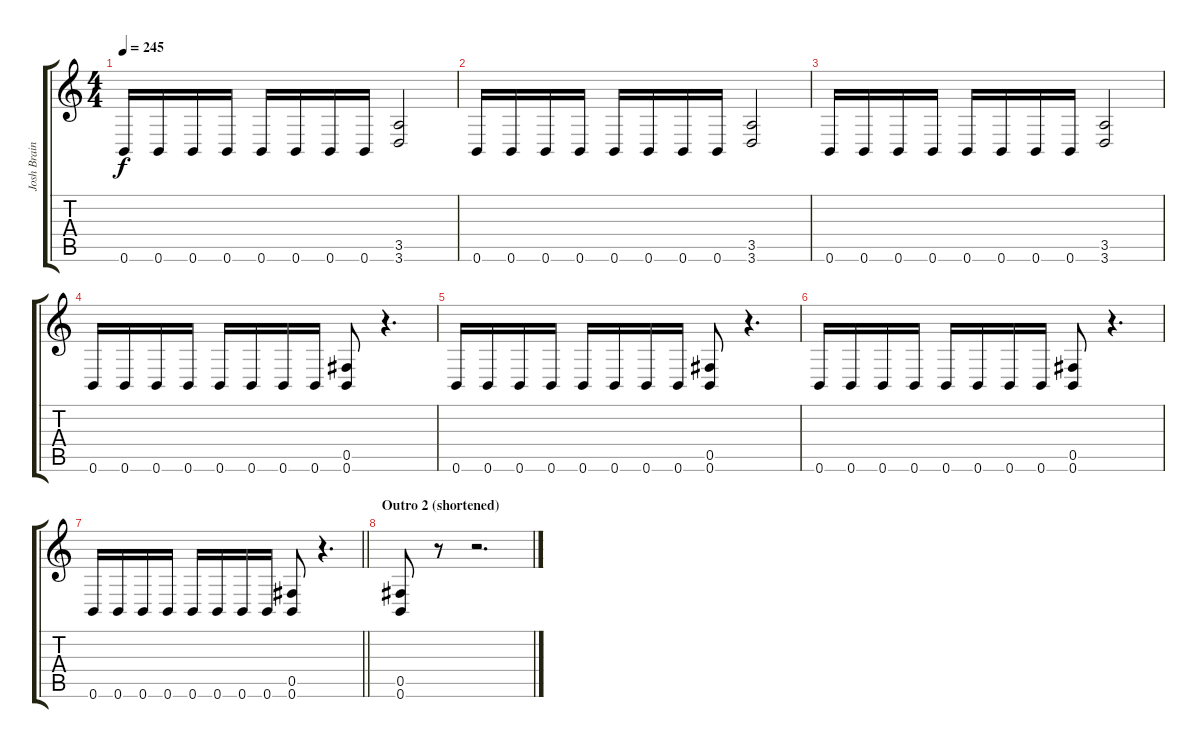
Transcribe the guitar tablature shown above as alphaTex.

\track ("Josh Brainard" "Josh Brain") {instrument distortionguitar}
\staff {score tabs}
\tuning (Db4 Ab3 E3 B2 Gb2 B1) {hide}
\ts (4 4)
\tempo 245
\clef g2
\ks c
0.6.16{dy f} 0.6.16 0.6.16 0.6.16 0.6.16 0.6.16 0.6.16 0.6.16 (3.5 3.6).2 |
0.6.16 0.6.16 0.6.16 0.6.16 0.6.16 0.6.16 0.6.16 0.6.16 (3.5 3.6).2 |
0.6.16 0.6.16 0.6.16 0.6.16 0.6.16 0.6.16 0.6.16 0.6.16 (3.5 3.6).2 |
0.6.16 0.6.16 0.6.16 0.6.16 0.6.16 0.6.16 0.6.16 0.6.16 (0.5 0.6).8 r.4{d} |
0.6.16 0.6.16 0.6.16 0.6.16 0.6.16 0.6.16 0.6.16 0.6.16 (0.5 0.6).8 r.4{d} |
0.6.16 0.6.16 0.6.16 0.6.16 0.6.16 0.6.16 0.6.16 0.6.16 (0.5 0.6).8 r.4{d} |
\barLineRight lightlight
0.6.16 0.6.16 0.6.16 0.6.16 0.6.16 0.6.16 0.6.16 0.6.16 (0.5 0.6).8 r.4{d} |
\section ("" "Outro 2 (shortened)")
(0.5 0.6).8 r.8 r.2{d}
